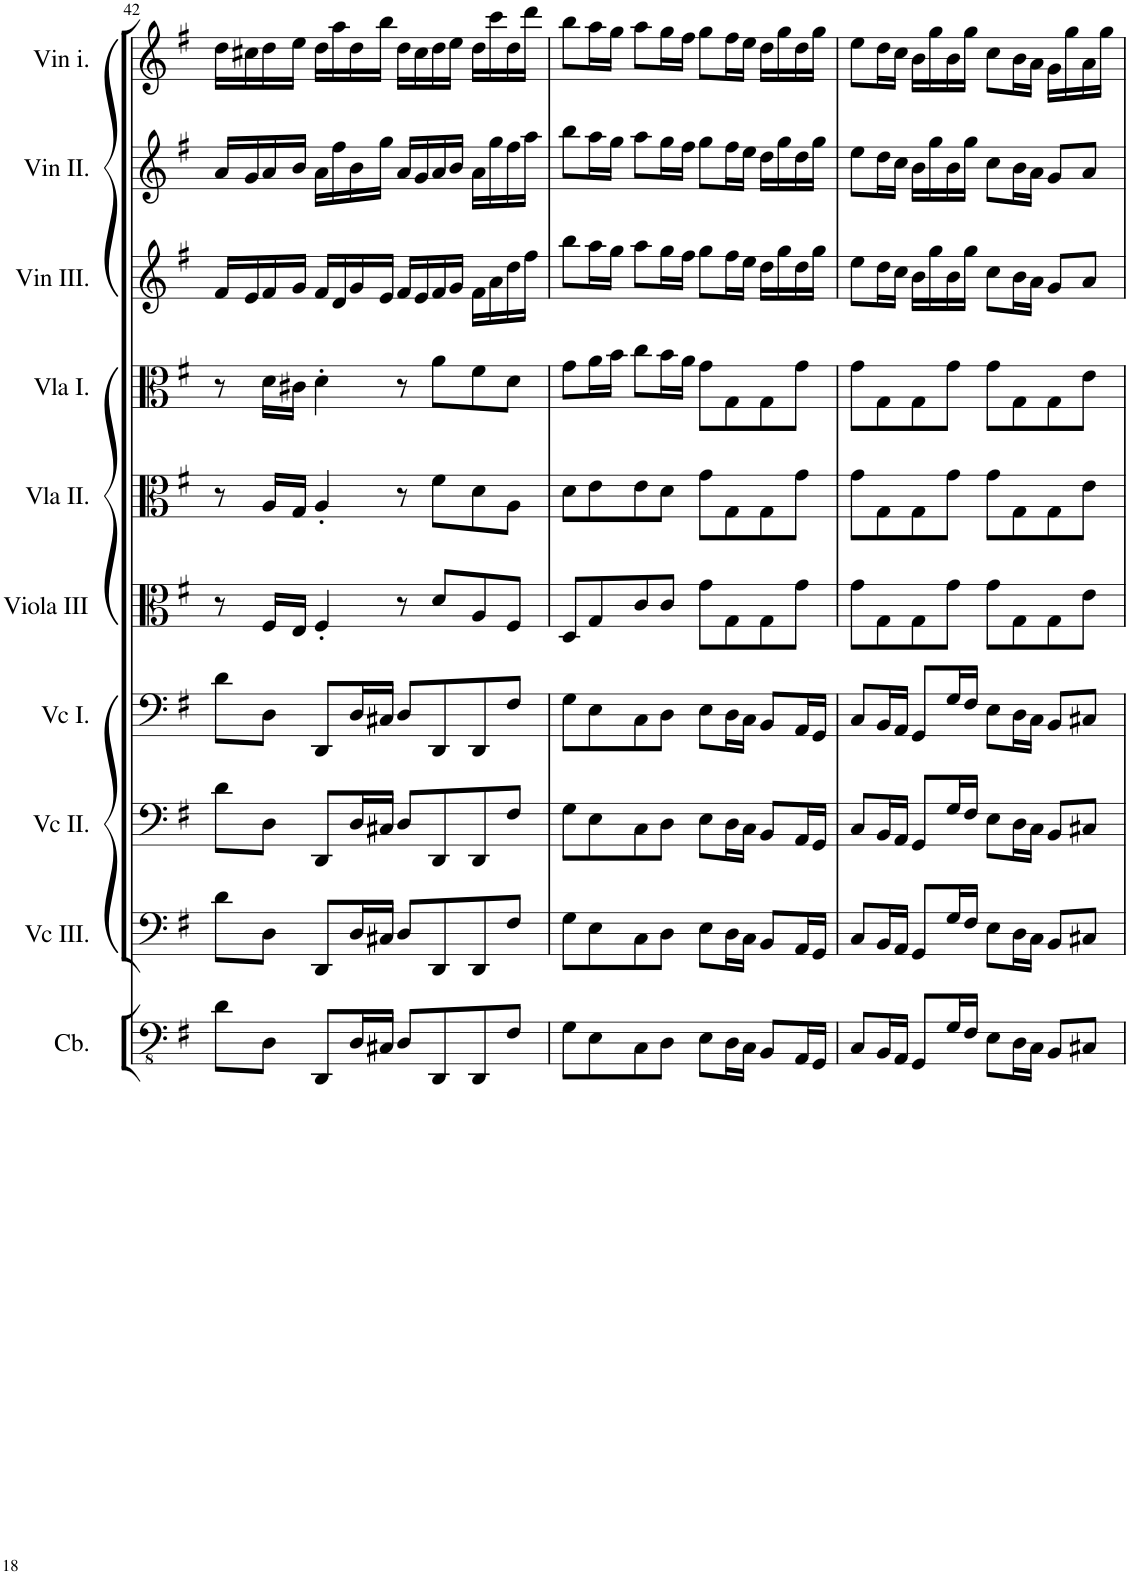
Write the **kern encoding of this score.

**kern	**kern	**kern	**kern	**kern	**kern	**kern	**kern	**kern	**kern
*part10	*part9	*part8	*part7	*part6	*part5	*part4	*part3	*part2	*part1
*staff10	*staff9	*staff8	*staff7	*staff6	*staff5	*staff4	*staff3	*staff2	*staff1
*I"Contrabass	*I"Violoncello III	*I"Violoncello II	*I"Violoncello I	*I"Viola III	*I"Viola II	*I"Viola I	*I"Violin III	*I"Violin II	*I"Violin I
*I'Cb.	*I'Vc III.	*I'Vc II.	*I'Vc I.	*I'Viola III	*I'Vla II.	*I'Vla I.	*I'Vin III.	*I'Vin II.	*I'Vin i.
!!LO:PB:g=z
*clefFv4	*clefF4	*clefF4	*clefF4	*clefC3	*clefC3	*clefC3	*clefG2	*clefG2	*clefG2
*ITrd7c12	*	*	*	*	*	*	*	*	*
*k[f#]	*k[f#]	*k[f#]	*k[f#]	*k[f#]	*k[f#]	*k[f#]	*k[f#]	*k[f#]	*k[f#]
*M4/4	*M4/4	*M4/4	*M4/4	*M4/4	*M4/4	*M4/4	*M4/4	*M4/4	*M4/4
=42	=42	=42	=42	=42	=42	=42	=42	=42	=42
8D\L	8d\L	8d\L	8d\L	8r	8r	8r	16f#/LL	16a/LL	16dd\LL
.	.	.	.	.	.	.	16e/	16g/	16cc#X\
8DD\J	8D\J	8D\J	8D\J	16F#/LL	16A/LL	16d\LL	16f#/	16a/	16dd\
.	.	.	.	16E/JJ	16G/JJ	16c#X\JJ	16g/JJ	16b/JJ	16ee\JJ
8DDD/L	8DD/L	8DD/L	8DD/L	4F#'/	4A'/	4d'\	16f#/LL	16a\LL	16dd\LL
.	.	.	.	.	.	.	16d/	16ff#\	16aa\
16DD/L	16D/L	16D/L	16D/L	.	.	.	16g/	16b\	16dd\
16CC#X/JJ	16C#X/JJ	16C#X/JJ	16C#X/JJ	.	.	.	16e/JJ	16gg\JJ	16bb\JJ
8DD/L	8D/L	8D/L	8D/L	8r	8r	8r	16f#/LL	16a/LL	16dd\LL
.	.	.	.	.	.	.	16e/	16g/	16cc#\
8DDD/	8DD/	8DD/	8DD/	8d/L	8f#\L	8a\L	16f#/	16a/	16dd\
.	.	.	.	.	.	.	16g/JJ	16b/JJ	16ee\JJ
8DDD/	8DD/	8DD/	8DD/	8A/	8d\	8f#\	16f#\LL	16a\LL	16dd\LL
.	.	.	.	.	.	.	16a\	16gg\	16ccc\
8FF#/J	8F#/J	8F#/J	8F#/J	8F#/J	8A\J	8d\J	16dd\	16ff#\	16dd\
.	.	.	.	.	.	.	16ff#\JJ	16aa\JJ	16ddd\JJ
=43	=43	=43	=43	=43	=43	=43	=43	=43	=43
8GG\L	8G\L	8G\L	8G\L	8D/L	8d\L	8g\L	8bb\L	8bb\L	8bb\L
8EE\	8E\	8E\	8E\	8G/	8e\	16a\L	16aa\L	16aa\L	16aa\L
.	.	.	.	.	.	16b\JJ	16gg\JJ	16gg\JJ	16gg\JJ
8CC\	8C\	8C\	8C\	8c/	8e\	8cc\L	8aa\L	8aa\L	8aa\L
8DD\J	8D\J	8D\J	8D\J	8c/J	8d\J	16b\L	16gg\L	16gg\L	16gg\L
.	.	.	.	.	.	16a\JJ	16ff#\JJ	16ff#\JJ	16ff#\JJ
8EE\L	8E\L	8E\L	8E\L	8g\L	8g\L	8g\L	8gg\L	8gg\L	8gg\L
16DD\L	16D\L	16D\L	16D\L	8G\	8G\	8G\	16ff#\L	16ff#\L	16ff#\L
16CC\JJ	16C\JJ	16C\JJ	16C\JJ	.	.	.	16ee\JJ	16ee\JJ	16ee\JJ
8BBB/L	8BB/L	8BB/L	8BB/L	8G\	8G\	8G\	16dd\LL	16dd\LL	16dd\LL
.	.	.	.	.	.	.	16gg\	16gg\	16gg\
16AAA/L	16AA/L	16AA/L	16AA/L	8g\J	8g\J	8g\J	16dd\	16dd\	16dd\
16GGG/JJ	16GG/JJ	16GG/JJ	16GG/JJ	.	.	.	16gg\JJ	16gg\JJ	16gg\JJ
=44	=44	=44	=44	=44	=44	=44	=44	=44	=44
8CC/L	8C/L	8C/L	8C/L	8g\L	8g\L	8g\L	8ee\L	8ee\L	8ee\L
16BBB/L	16BB/L	16BB/L	16BB/L	8G\	8G\	8G\	16dd\L	16dd\L	16dd\L
16AAA/JJ	16AA/JJ	16AA/JJ	16AA/JJ	.	.	.	16cc\JJ	16cc\JJ	16cc\JJ
8GGG/L	8GG/L	8GG/L	8GG/L	8G\	8G\	8G\	16b\LL	16b\LL	16b\LL
.	.	.	.	.	.	.	16gg\	16gg\	16gg\
16GG/L	16G/L	16G/L	16G/L	8g\J	8g\J	8g\J	16b\	16b\	16b\
16FF#/JJ	16F#/JJ	16F#/JJ	16F#/JJ	.	.	.	16gg\JJ	16gg\JJ	16gg\JJ
8EE\L	8E\L	8E\L	8E\L	8g\L	8g\L	8g\L	8cc\L	8cc\L	8cc\L
16DD\L	16D\L	16D\L	16D\L	8G\	8G\	8G\	16b\L	16b\L	16b\L
16CC\JJ	16C\JJ	16C\JJ	16C\JJ	.	.	.	16a\JJ	16a\JJ	16a\JJ
8BBB/L	8BB/L	8BB/L	8BB/L	8G\	8G\	8G\	8g/L	8g/L	16g\LL
.	.	.	.	.	.	.	.	.	16gg\
8CC#X/J	8C#X/J	8C#X/J	8C#X/J	8e\J	8e\J	8e\J	8a/J	8a/J	16a\
.	.	.	.	.	.	.	.	.	16gg\JJ
=	=	=	=	=	=	=	=	=	=
*-	*-	*-	*-	*-	*-	*-	*-	*-	*-
